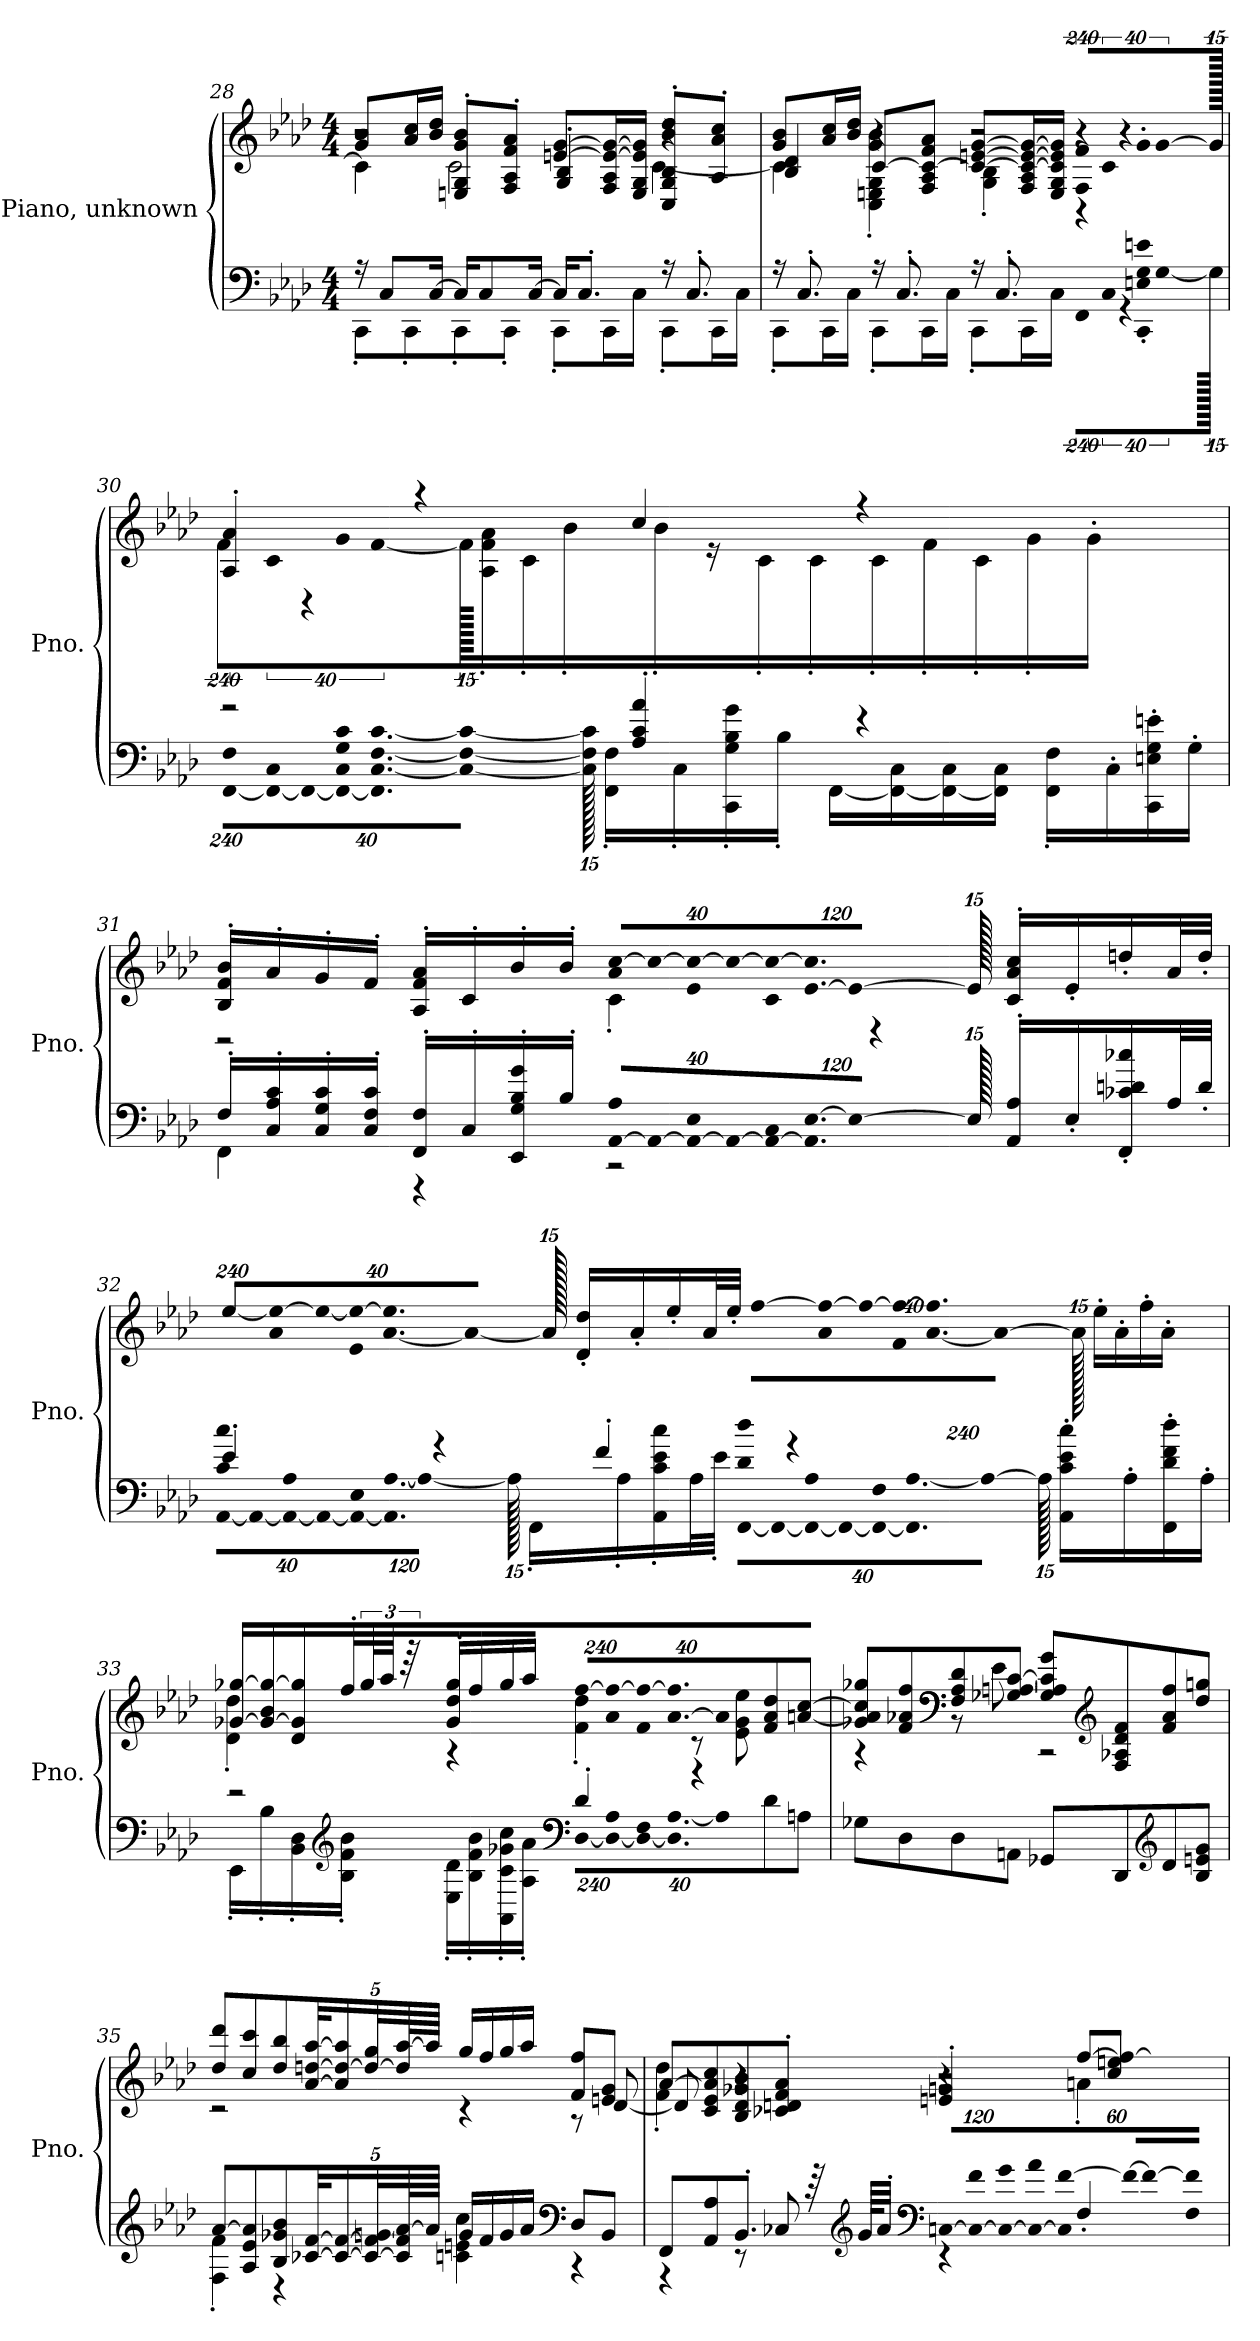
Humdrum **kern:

**kern	**kern
*part1	*part1
*staff2	*staff1
*I"Piano, unknown	*
*I'Pno.	*
!!LO:PB:g=z
*clefF4	*clefG2
*k[b-e-a-d-]	*k[b-e-a-d-]
*M4/4	*M4/4
=28	=28
*^	*^
*	*	*	*^
16r	8CC'\L	8g/ 8b-/L	4c\]	2r
8C/L	.	.	.	.
.	8CC'\	16a-/ 16cc/L	.	.
[16C/Jk	.	16b-/ 16dd-/JJ	.	.
16C/KL]	8CC'\	8En/' 8G/' 8g/' 8b-/'L	2c\	.
8C/	.	.	.	.
.	8CC'\J	8F/' 8A-/' 8f/' 8a-/'J	.	.
[16C/Jk	.	.	.	.
16C/KL]	8CC'\L	[8en/ [8g/L	.	4G/' 4B-/'
8.C'/J	.	.	.	.
.	16CC\L	16F/ 16A-/ 16e/_ 16g/_L	.	.
.	16C\JJ	16E/ 16G/ 16e/] 16g/]JJ	.	.
16r	8CC'\L	8C/' 8G/' 8B-/' 8b-/' 8dd-/'L	[4c\	4r
8.C'/	.	.	.	.
.	16CC\L	8A-/' 8a-/' 8cc/'J	.	.
.	16C\JJ	.	.	.
=29	=29	=29	=29	=29
16r	8CC'\L	8g/ 8b-/L	4c\]	4B-/ 4d-/
8.C'/	.	.	.	.
.	16CC\L	16a-/ 16cc/L	.	.
.	16C\JJ	16b-/ 16dd-/JJ	.	.
16r	8CC'\L	[8c/L	4C\' 4En\' 4G\' 4g\' 4b-\'	4r
8.C'/	.	.	.	.
.	16CC\L	8F/ 8A-/ 8c/_ 8f/ 8a-/J	.	.
.	16C\JJ	.	.	.
16r	8CC'\L	8c/_ [8en/ [8g/L	4G\' 4B-\'	2r
8.C'/	.	.	.	.
.	16CC\L	16F/ 16A-/ 16c/_ 16e/_ 16g/_L	.	.
.	16C\JJ	16E/ 16G/ 16c/] 16e/] 16g/]JJ	.	.
!	!LO:N:vis=16	!LO:N:vis=16	!	!
4r	1920%137FF\LL	1920%137F/ 1920%137f/LL	4r	.
!	!LO:N:vis=32	!LO:N:vis=32	!	!
.	640%23C\JJk	640%23c/JJk	.	.
!	!LO:N:vis=32	!LO:N:vis=32	!	!
.	640%23r	640%23r	.	.
!	!LO:N:vis=32	!LO:N:vis=32	!	!
.	640%23CC\' 640%23En\' 640%23G\' 640%23en\'KLL	640%23g'/KLL	.	.
.	[240%17G\J	[240%17g/J	.	.
1920ryy	1920G\]	1920g/]	1920ryy	1920ryy
*	*	*v	*v	*v
!!LO:LB:g=z
=30	=30	=30
*	*Xbrackettup	*
*	*	*^
*	*	*	*^
!	!LO:N:vis=16	!	!LO:N:vis=16	!
*	*	*	*v	*v
2r	[1920%137FF\ 1920%137F\LL	4A-/' 4a-/'	1920%137f\LL
!	!LO:N:vis=32	!	!LO:N:vis=32
.	640%23FF\_ 640%23C\L	.	640%23c\JJk
!	!LO:N:vis=32	!	!LO:N:vis=32
.	640%23FF\_	.	640%23r
!	!LO:N:vis=32	!	!LO:N:vis=32
.	640%23FF\_ 640%23C\ 640%23G\ 640%23c\	.	640%23g\KLL
!	!LO:N:vis=32.	!	!
.	1920%103FF\] [1920%103C\ [1920%103F\ [1920%103c\	.	[240%17f\J
.	640%11C\_ 640%11F\_ 640%11c\_JJJ	.	.
.	1920C\] 1920F\] 1920c\]	4r	1920f\]
.	16FF\' 16F\'LL	.	16A-\' 16f\' 16a-\'LL
.	16C'\	.	16c'\
.	16CC\' 16G\' 16B-\' 16g\'	.	16b-'\
.	16B-'\JJ	.	16b-'\JJ
4A-/' 4c/' 4a-/'	.	4cc/	.
.	[16FF\LL	.	16r
.	16FF\_ 16C\	.	16c'\LL
.	16FF\_ 16C\	.	16c'\
.	16FF\] 16C\JJ	.	16c'\JJ
4r	.	4r	.
.	16FF\' 16F\'LL	.	16f'\LL
.	16C'\	.	16c'\
.	16CC\' 16En\' 16G\' 16en\'	.	16g'\
.	16G'\JJ	.	16g'\JJ
1920ryy	.	1920ryy	.
!!LO:LB:g=z	!!
=31	=31	=31	=31
16F'/LL	4FF\	16B-/' 16f/' 16b-/'LL	2r
16C/' 16A-/' 16c/'	.	16a-'/	.
16C/' 16G/' 16c/'	.	16g'/	.
16C/' 16F/' 16c/'JJ	.	16f'/JJ	.
16FF/' 16F/'LL	4r	16A-/' 16f/' 16a-/'LL	.
16C'/	.	16c'/	.
16EE-/' 16G/' 16B-/' 16g/'	.	16b-'/	.
16B-'/JJ	.	16b-'/JJ	.
!LO:N:vis=32	!	!	!
*	*	*Xbrackettup	*
!	!	!LO:N:vis=32	!
[640%23AA-/ 640%23A-/LLL	2r	640%23a-/ [640%23cc/LLL	4c'\
!LO:N:vis=32	!	!LO:N:vis=32	!
640%23AA-/_	.	640%23cc/_	.
!LO:N:vis=32	!	!LO:N:vis=32	!
640%23AA-/_ 640%23E-/	.	640%23e-/ 640%23cc/_	.
!LO:N:vis=32	!	!LO:N:vis=32	!
640%23AA-/_	.	640%23cc/_	.
!LO:N:vis=32	!	!LO:N:vis=32	!
640%23AA-/_ 640%23C/	.	640%23c/ 640%23cc/_	.
!LO:N:vis=32.	!	!LO:N:vis=32.	!
1920%103AA-/] [1920%103E-/	.	[1920%103e-/ 1920%103cc/]	.
60E-/JJJ_	.	60e-/JJJ_	.
960E-/]	.	960e-/]	4r
16AA-/' 16A-/'LL	.	16c/' 16a-/' 16cc/'LL	.
16E-'/	.	16e-'/	.
16FF/' 16c-X/' 16dn/' 16cc-X/'	.	16ddn'/	.
32A-/L	.	32a-/L	.
32d'/JJJ	.	32dd'/JJJ	.
.	960ryy	.	960ryy
!!LO:LB:g=z
=32	=32	=32	=32
!	!LO:N:vis=32	!LO:N:vis=16	!
*	*	*v	*v
4e-'/	[640%23AA-\ 640%23c\ 640%23cc\LLL	[1920%137ee-/LL
!	!LO:N:vis=32	!
.	640%23AA-\_	.
!	!	!LO:N:vis=32
.	.	640%23a-/ 640%23ee-/_L
!	!LO:N:vis=32	!
.	640%23AA-\_ 640%23A-\	.
!	!	!LO:N:vis=32
.	.	640%23ee-/_
!	!LO:N:vis=32	!
.	640%23AA-\_	.
!	!	!LO:N:vis=32
.	.	640%23e-/ 640%23ee-/_
!	!LO:N:vis=32	!
.	640%23AA-\_ 640%23E-\	.
!	!	!LO:N:vis=32.
.	.	[1920%103a-/ 1920%103ee-/]
!	!LO:N:vis=32.	!
.	1920%103AA-\] [1920%103A-\	.
.	.	640%11a-/JJJ_
.	60A-\JJJ_	.
4r	960A-\]	1920a-/]
.	.	16d-/' 16dd-/'LL
.	16FF'\LL	.
.	.	16a-'/
.	16A-'\	.
.	.	16ee-'/
.	16AA-\' 16c\' 16e-\' 16cc\'	.
.	.	32a-/L
.	32A-\L	.
.	.	32ee-'/JJJ
.	32e-'\JJJ	.
4f'/	.	.
!	!	!LO:N:vis=16
.	.	[1920%137ff\LL
!	!LO:N:vis=32	!
.	[640%23FF\ 640%23d-\ 640%23dd-\LLL	.
!	!LO:N:vis=32	!
.	640%23FF\_	.
!	!	!LO:N:vis=32
.	.	640%23a-\ 640%23ff\_L
!	!LO:N:vis=32	!
.	640%23FF\_ 640%23A-\	.
!	!	!LO:N:vis=32
.	.	640%23ff\_
!	!LO:N:vis=32	!
.	640%23FF\_	.
!	!	!LO:N:vis=32
.	.	640%23f\ 640%23ff\_
!	!LO:N:vis=32	!
.	640%23FF\_ 640%23F\	.
!	!	!LO:N:vis=32.
.	.	[1920%103a-\ 1920%103ff\]
!	!LO:N:vis=32.	!
.	1920%103FF\] [1920%103A-\	.
.	.	640%11a-\JJJ_
.	60A-\JJJ_	.
4r	.	.
.	.	1920a-\]
.	960A-\]	16ee-'\LL
.	16AA-\' 16c\' 16e-\' 16cc\'LL	.
.	.	16a-'\
.	16A-'\	.
.	.	16ff'\
.	16FF\' 16d-\' 16f\' 16dd-\'	.
.	.	16a-'\JJ
.	16A-'\JJ	.
480ryy	.	.
.	.	960ryy
!!LO:LB:g=z
=33	=33	=33
*	*	*^
2r	16EE-'\LL	[16g-X/ [16gg-X/LL	4d-\' 4dd-\'
.	16B-'\	16g-/_ 16b-/ 16gg-/_	.
.	16BB-\' 16D-\'	16d-/ 16g-/] 16gg-/]	.
*clefG2	*	*	*
.	16B-\' 16f\' 16b-\'JJ	32ff'/L	.
*	*	*brackettup	*
.	.	96gg-/L	.
.	.	96aa-/JJJJ	.
.	.	96r	.
.	16E-\' 16d-\'LL	16g-/' 16dd-/' 16gg-/'LL	4r
.	16B-\' 16f\' 16b-\'	16ff/	.
.	16AA-\' 16c\' 16g-X\' 16cc\'	16gg-/	.
.	16A-\' 16a-\'JJ	16aa-/JJ	.
*clefF4	*	*	*
!	!LO:N:vis=16	!	!
*	*	*Xbrackettup	*
!	!	!LO:N:vis=16	!
4d-'/	[1920%137D-\LL	[1920%137ff/LL	4f\' 4dd-\'
!	!LO:N:vis=16	!LO:N:vis=16	!
.	1920%137D-\_ 1920%137A-\	1920%137a-/ 1920%137ff/_	.
!	!LO:N:vis=32	!LO:N:vis=32	!
.	640%23D-\_ 640%23F\L	640%23f/ 640%23ff/_L	.
!	!LO:N:vis=32.	!LO:N:vis=32.	!
.	1920%103D-\] [1920%103A-\	[1920%103a-/ 1920%103ff/]	.
!	!LO:N:vis=64	!LO:N:vis=64	!
.	960%17A-\JJK]	960%17a-/JJK]	.
4r	8d-\	8f/ 8a-/ 8dd-/	8r
.	8An\J	[8an/ [8cc/J	8e-\ 8g-\ 8ee-\
*v	*v	*	*
!!LO:LB:g=z	!!
=34	=34	=34
8G-X\L	8g-X/ 8a/] 8cc/] 8gg-X/L	4r
8D-\	8f/ 8a-X/ 8ff/	.
*	*clefF4	*
8D-\	8F/ 8A-/ 8d-/	8r
8AAn\J	[8G-X/ [8An/ [8c/J	8e-\
8GG-X/L	8G-/] 8A/] 8c/] 8g-/L	2r
*	*clefG2	*
8DD-/	8F/ 8A-X/ 8d-/ 8f/	.
*clefG2	*	*
8d-/	8f/ 8a-/ 8ff/	.
8B-/ 8en/ 8g/J	8dd-/ 8ggn/J	.
=35	=35	=35
*^	*	*
[8a-/L	4F\' 4f\'	8dd-/ 8ddd-/L	2r
8A-/ 8e-/ 8a-/]	.	8cc/ 8ccc/	.
8B-/ 8g-X/ 8b-/	4r	8dd-/ 8bb-/	.
[40c-X/ [40f/KL	.	[40a-/ [40ddn/ [40aa-/KL	.
20c-/_ 20f/_	.	20a-/] 20dd/_ 20aa-/]	.
40c-/_ 40f/_ 40gn/L	.	40dd/_ 40gg/L	.
80c-/] 80f/] [80a-/L	.	80dd/] [80aa-/L	.
80a-/JJJJ]	.	80aa-/JJJJ]	.
16g/LL	4cn\ 4en\ 4cc\	16gg/LL	4r
16f/	.	16ff/	.
16g/	.	16gg/	.
16a-/JJ	.	16aa-/JJ	.
*clefF4	*	*	*
8D-/L	4r	8f/ 8ff/L	8r
8BB-/J	.	8en/ 8g/J	[8d-/
!!LO:PB:g=z
=36	=36	=36	=36
*	*	*	*^
8FF/L	4r	[8a-/L	4f\' 4dd-\'	8d-/]
8AA-/ 8A-/	.	8c/ 8e-/ 8a-/] 8cc/	.	8r
8.BB-'/J	8r	8B-/ 8d-/ 8g-X/ 8b-/	4r	4r
.	8C-X/	8c-X/' 8dn/' 8f/' 8a-/'J	.	.
64r	.	.	.	.
*clefG2	*	*	*	*
64g/KLLL	.	.	.	.
32a-'/JJJ	.	.	.	.
*clefF4	*	*	*	*
!LO:N:vis=16	!	!	!	!
[1920%107Cn/LL	4r	4en/' 4gn/'	4r	2r
!LO:N:vis=16	!	!	!	!
1920%107C/_ 1920%107f/	.	.	.	.
!LO:N:vis=16	!	!	!	!
1920%107C/_ 1920%107g/	.	.	.	.
!LO:N:vis=32	!	!	!	!
1920%53C/_ 1920%53a-/K	.	.	.	.
!LO:N:vis=16	!	!	!	!
1920%107C/] [1920%107f/JJ	.	.	.	.
.	4F'/	[8ff/L	4an'\	.
!LO:N:vis=32	!	!	!	!
1920%53f/KKL_	.	.	.	.
!LO:N:vis=8	!	!	!	!
640%71f/_	.	.	.	.
.	.	8cc/ 8een/ 8ff/_J	.	.
!LO:N:vis=8	!	!	!	!
640%71F/ 640%71f/_J	.	.	.	.
*v	*v	*	*	*
*	*v	*v	*v
=	=
*-	*-
